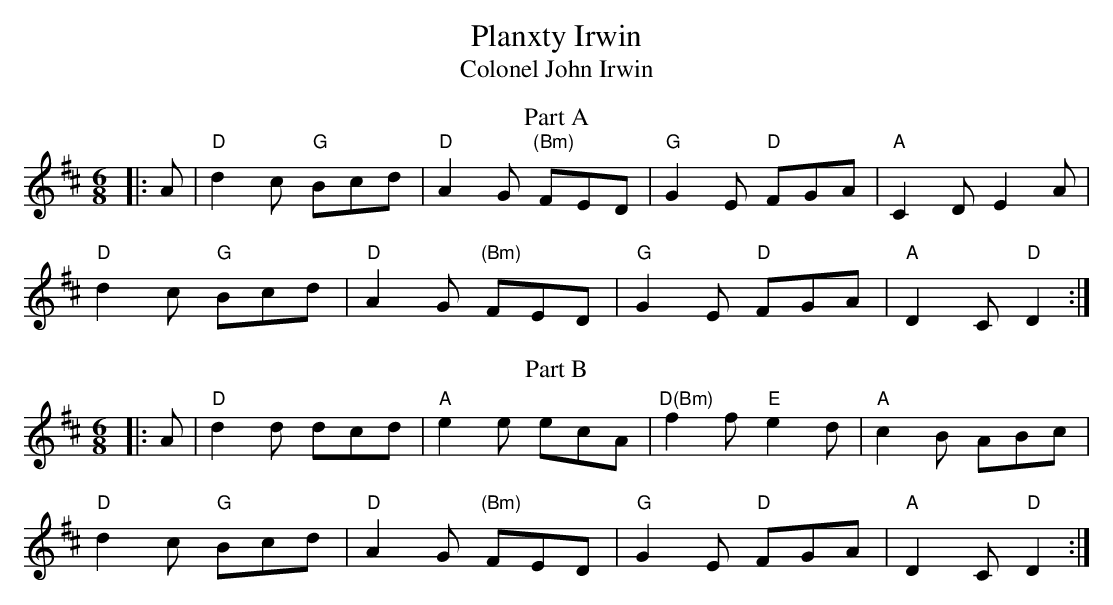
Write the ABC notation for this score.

X:1
T:Planxty Irwin
T:Colonel John Irwin
M:6/8
L:1/8
K:D
T:Part A
|:A|"D"d2 c "G"Bcd|"D"A2 G "(Bm)"FED|"G"G2 E "D"FGA|"A"C2 D E2 A|
"D"d2 c "G"Bcd|"D"A2 G "(Bm)"FED|"G"G2 E "D"FGA|"A"D2 C "D"D2:|
T:Part B
|:A|"D"d2 d dcd|"A"e2 e ecA|"D(Bm)"f2 f "E"e2 d|"A"c2 B ABc|
"D"d2 c "G"Bcd|"D"A2 G "(Bm)"FED|"G"G2 E "D"FGA|"A"D2 C "D"D2:|
